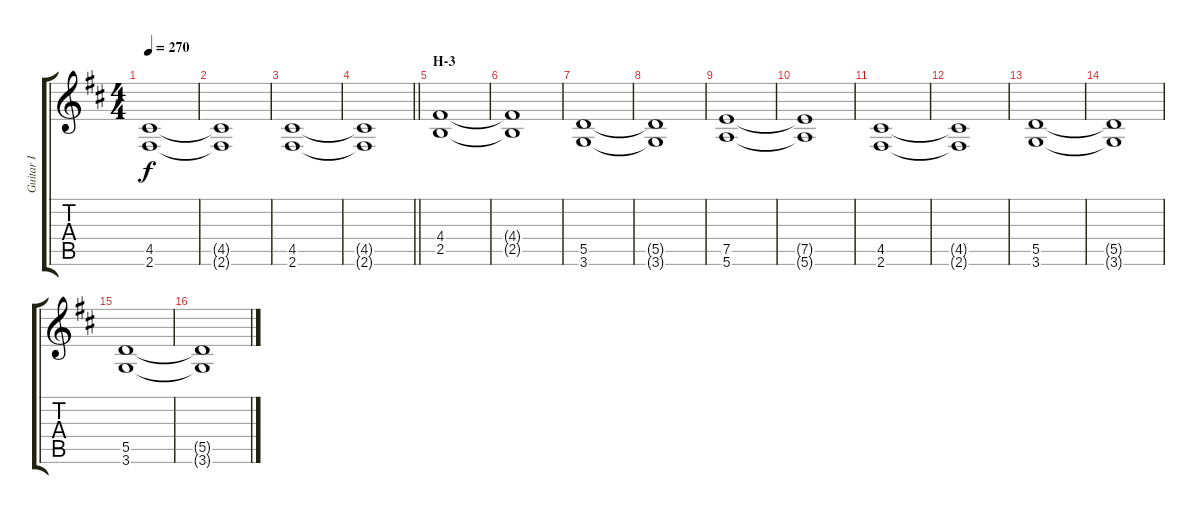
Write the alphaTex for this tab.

\track ("Guitar I" "Guitar I") {instrument overdrivenguitar}
\staff {score tabs}
\tuning (E4 B3 G3 D3 A2 E2) {hide}
\ts (4 4)
\tempo 270
\clef g2
\ks d
(4.5 2.6).1{dy f} |
(4.5{t} 2.6{t}).1 |
(4.5 2.6).1 |
\barLineRight lightlight
(4.5{t} 2.6{t}).1 |
\section ("" "H-3")
(4.4 2.5).1 |
(4.4{t} 2.5{t}).1 |
(5.5 3.6).1 |
(5.5{t} 3.6{t}).1 |
(7.5 5.6).1 |
(7.5{t} 5.6{t}).1 |
(4.5 2.6).1 |
(4.5{t} 2.6{t}).1 |
(5.5 3.6).1 |
(5.5{t} 3.6{t}).1 |
(5.5 3.6).1 |
(5.5{t} 3.6{t}).1
